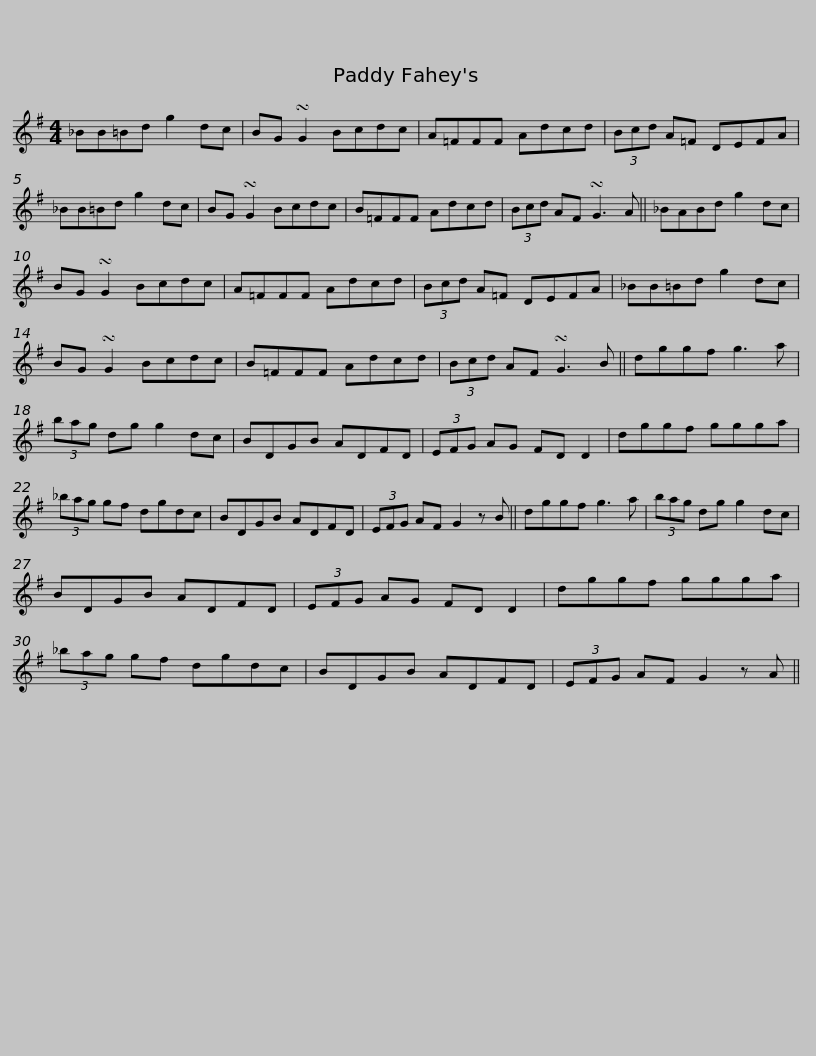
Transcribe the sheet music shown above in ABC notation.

X:1
L:1/8
M:4/4
I:linebreak $
K:G
V:1 treble
V:1
 _BB=Bd g2 dc | BG !turn!G2 Bcdc | A=FFF Adcd | (3Bcd A=F DEFA | _BB=Bd g2 dc |$ %5
 BG !turn!G2 Bcdc | B=FFF Adcd | (3Bcd AF !turn!G3 A || _BABd g2 dc | BG !turn!G2 Bcdc |$ %10
 A=FFF Adcd | (3Bcd A=F DEFA | _BB=Bd g2 dc | BG !turn!G2 Bcdc | B=FFF Adcd |$ %15
 (3Bcd AF !turn!G3 B || dggf g3 a | (3bag dg g2 dc | BDGB ADFD | (3EFG AG FD D2 |$ %20
 dggf ggga | (3_bag gf dgdc | BDGB ADFD | (3EFG AF G2 z B || dggf g3 a |$ %25
 (3bag dg g2 dc | BDGB ADFD | (3EFG AG FD D2 | dggf ggga | (3_bag gf dgdc |$ %30
 BDGB ADFD | (3EFG AF G2 z A || %32
